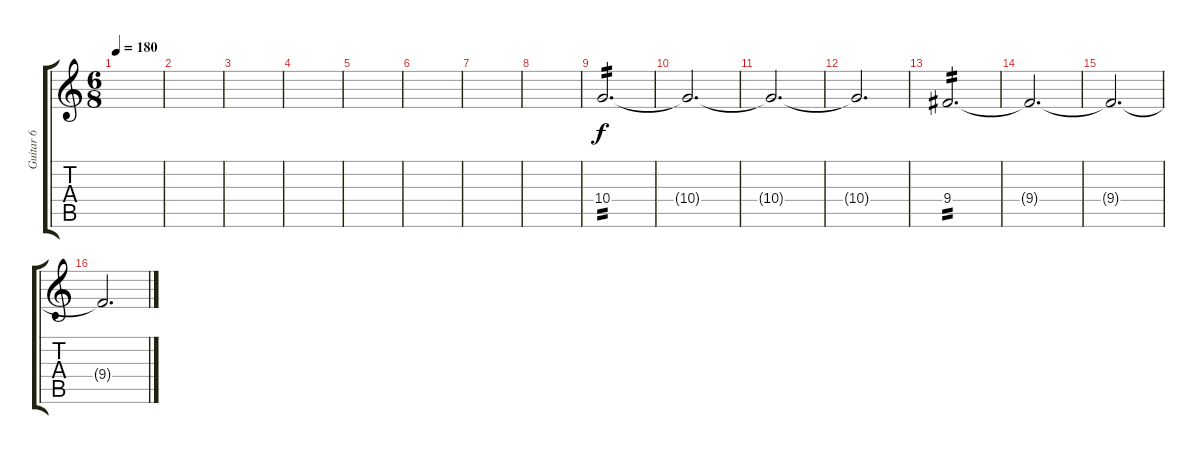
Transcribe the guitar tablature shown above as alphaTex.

\track ("Guitar 6" "Guitar 6") {instrument distortionguitar}
\staff {score tabs}
\tuning (B3 Gb3 D3 A2 E2 B1) {hide}
\ts (6 8)
\tempo 180
\clef g2
\ks c
|
|
|
|
|
|
|
|
10.4.2{d tp 2 volume 16} |
10.4{t}.2{d} |
10.4{t}.2{d} |
10.4{t}.2{d} |
9.4.2{d tp 2} |
9.4{t}.2{d} |
9.4{t}.2{d} |
9.4{t}.2{d}
